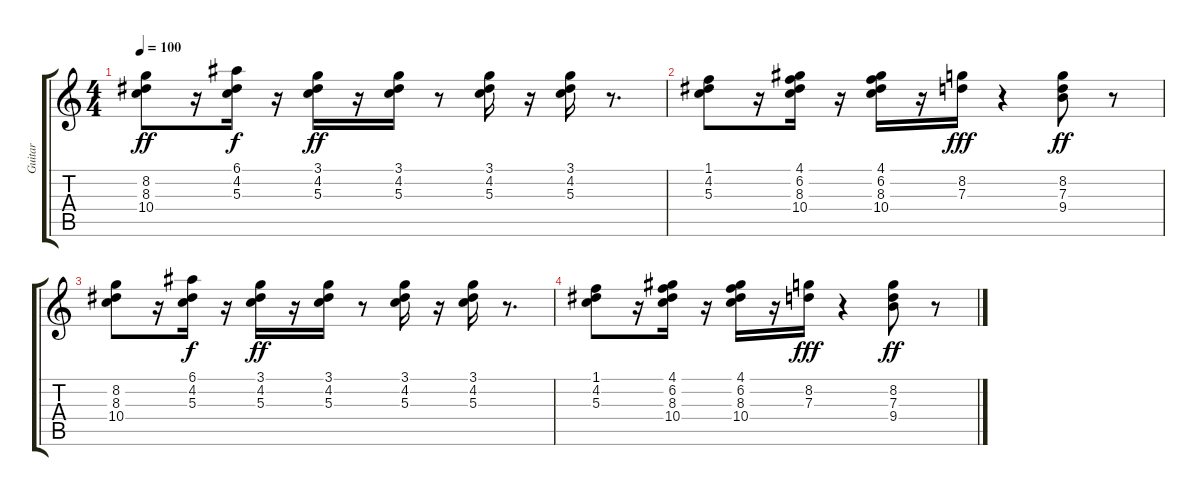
\track ("Guitar" "Guitar") {instrument acousticguitarsteel}
\staff {score tabs}
\tuning (E4 B3 G3 D3 A2 E2) {hide}
\ts (4 4)
\tempo 100
\clef g2
\ks c
(8.2 8.3 10.4).8{dy ff volume 4} r.16 (6.1 4.2 5.3).16{dy f volume 4} r.16 (3.1 4.2 5.3).16{dy ff volume 4} r.16 (3.1 4.2 5.3).16{volume 4} r.8 (3.1 4.2 5.3).16{volume 4} r.16 (3.1 4.2 5.3).16{volume 4} r.8{d} |
(1.1 4.2 5.3).8{volume 3} r.16 (4.1 6.2 8.3 10.4).16{volume 3} r.16 (4.1 6.2 8.3 10.4).16{volume 3} r.16 (8.2 7.3).16{dy fff volume 3} r.4 (8.2 7.3 9.4).8{dy ff volume 2} r.8 |
(8.2 8.3 10.4).8{volume 2} r.16 (6.1 4.2 5.3).16{dy f volume 2} r.16 (3.1 4.2 5.3).16{dy ff volume 2} r.16 (3.1 4.2 5.3).16{volume 1} r.8 (3.1 4.2 5.3).16{volume 1} r.16 (3.1 4.2 5.3).16{volume 1} r.8{d} |
(1.1 4.2 5.3).8{volume 1} r.16 (4.1 6.2 8.3 10.4).16{volume 0} r.16 (4.1 6.2 8.3 10.4).16{volume 0} r.16 (8.2 7.3).16{dy fff} r.4 (8.2 7.3 9.4).8{dy ff} r.8
